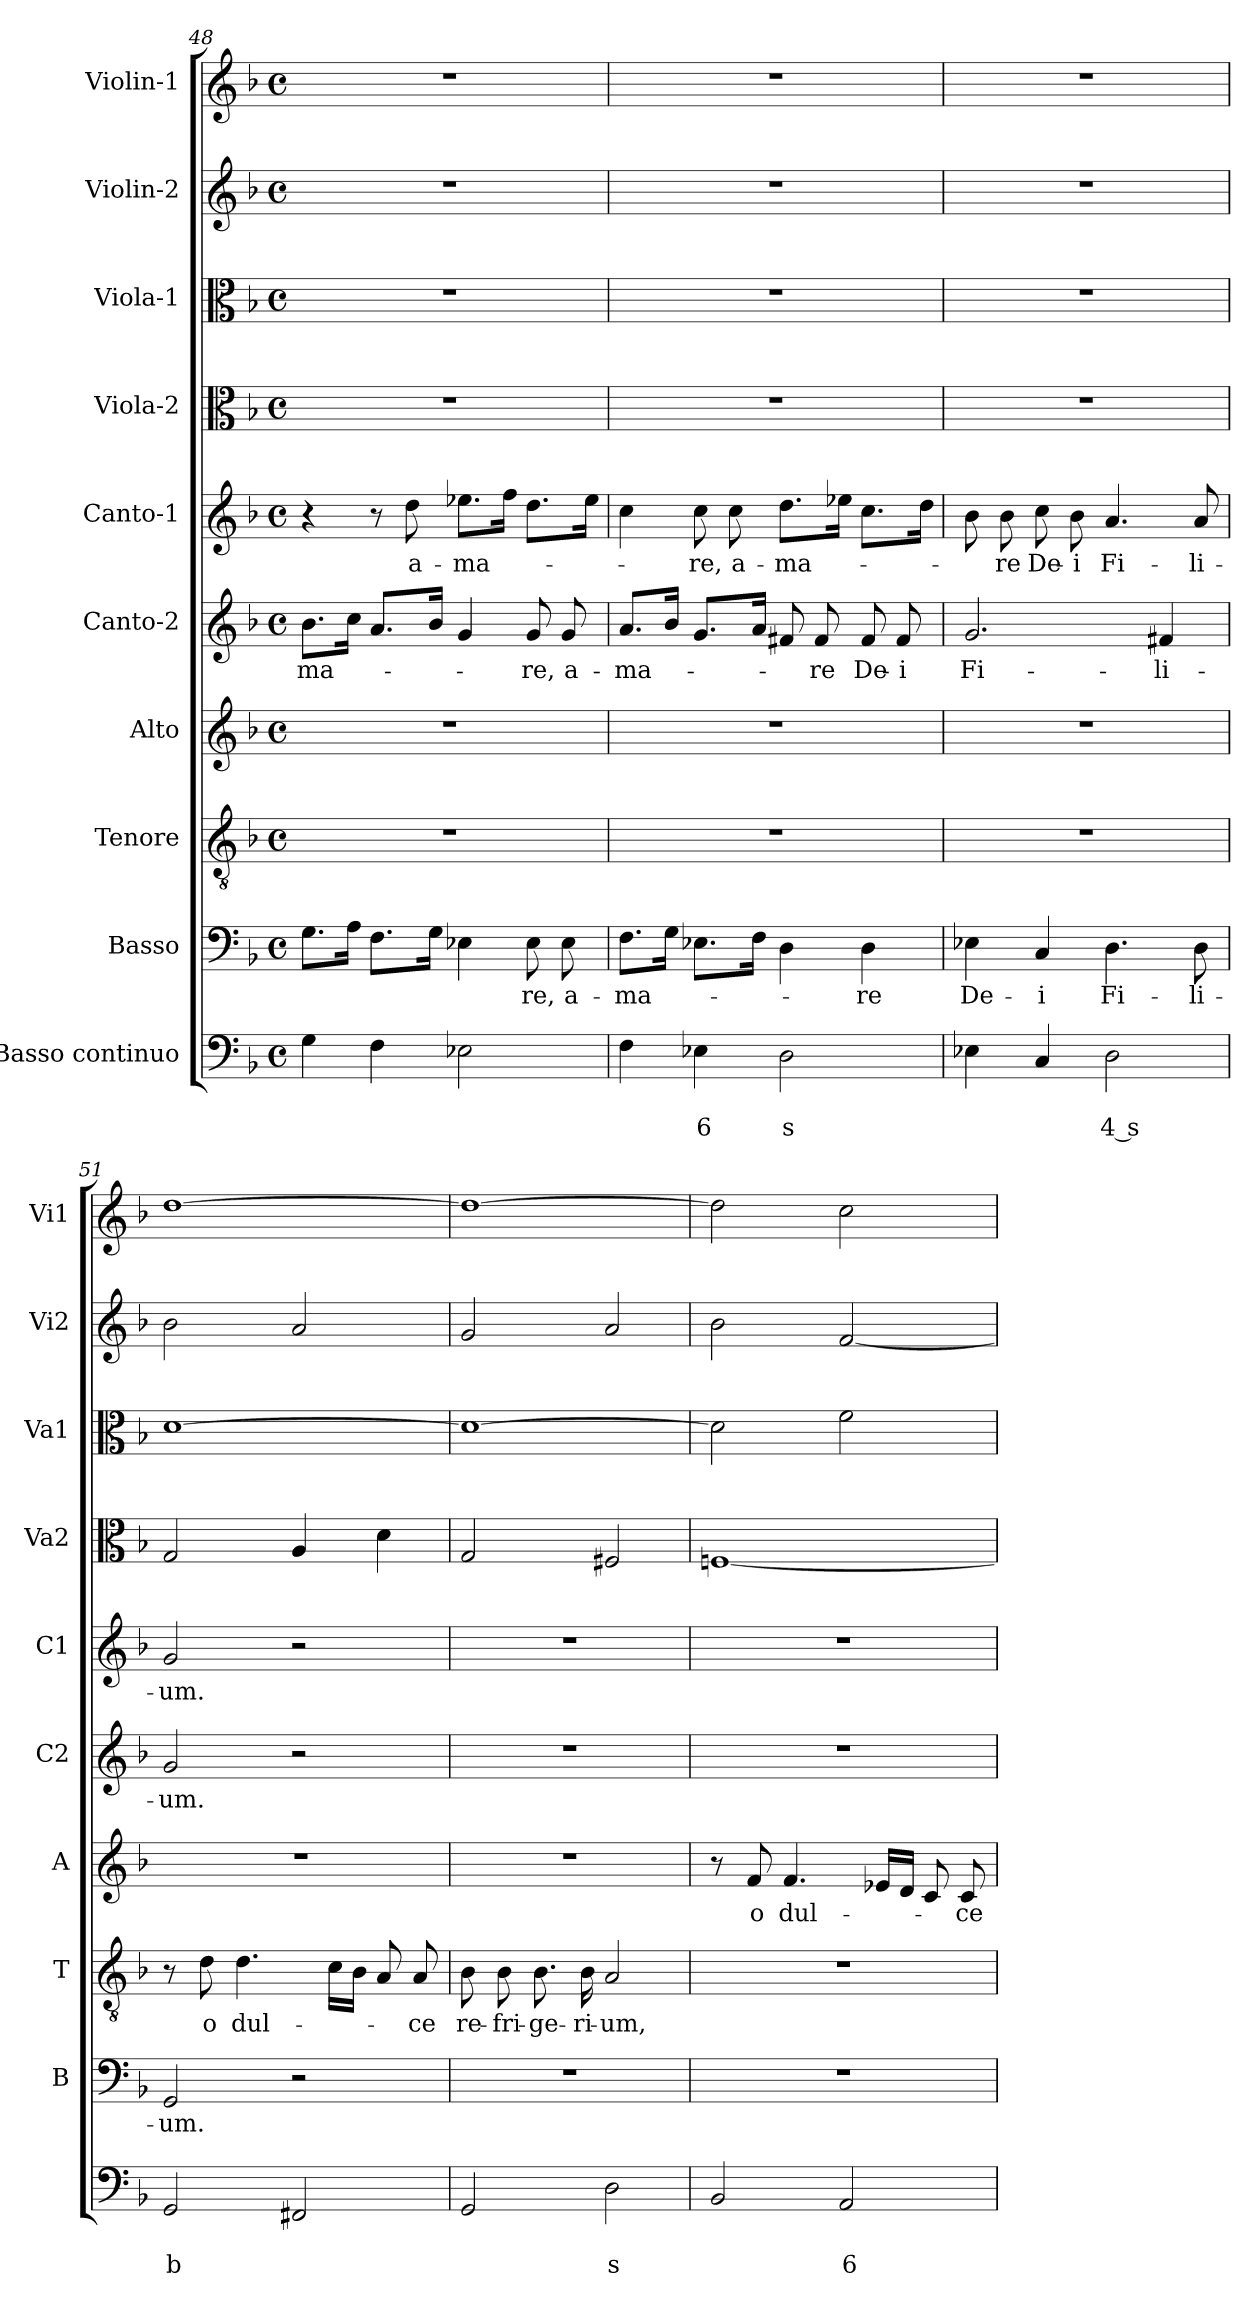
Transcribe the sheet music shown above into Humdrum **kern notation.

**kern	**text	**text	**kern	**text	**kern	**text	**kern	**text	**kern	**text	**kern	**text	**kern	**kern	**kern	**kern
*part10	*part10	*part10	*part9	*part9	*part8	*part8	*part7	*part7	*part6	*part6	*part5	*part5	*part4	*part3	*part2	*part1
*staff10	*staff10	*staff10	*staff9	*staff9	*staff8	*staff8	*staff7	*staff7	*staff6	*staff6	*staff5	*staff5	*staff4	*staff3	*staff2	*staff1
*I"Basso continuo	*	*	*I"Basso	*	*I"Tenore	*	*I"Alto	*	*I"Canto-2	*	*I"Canto-1	*	*I"Viola-2	*I"Viola-1	*I"Violin-2	*I"Violin-1
*	*	*	*I'B	*	*I'T	*	*I'A	*	*I'C2	*	*I'C1	*	*I'Va2	*I'Va1	*I'Vi2	*I'Vi1
*clefF4	*	*	*clefF4	*	*clefGv2	*	*clefG2	*	*clefG2	*	*clefG2	*	*clefC3	*clefC3	*clefG2	*clefG2
*k[b-]	*	*	*k[b-]	*	*k[b-]	*	*k[b-]	*	*k[b-]	*	*k[b-]	*	*k[b-]	*k[b-]	*k[b-]	*k[b-]
*F:	*	*	*F:	*	*F:	*	*F:	*	*F:	*	*F:	*	*F:	*F:	*F:	*F:
*M4/4	*	*	*M4/4	*	*M4/4	*	*M4/4	*	*M4/4	*	*M4/4	*	*M4/4	*M4/4	*M4/4	*M4/4
*met(c)	*	*	*met(c)	*	*met(c)	*	*met(c)	*	*met(c)	*	*met(c)	*	*met(c)	*met(c)	*met(c)	*met(c)
=48	=48	=48	=48	=48	=48	=48	=48	=48	=48	=48	=48	=48	=48	=48	=48	=48
!	!	!	!	!	!	!	!	!	!	!LO:LY:b	!	!	!	!	!	!
4G\	.	.	8.G\L	.	1r	.	1r	.	8.b-\L	-ma-	4r	.	1r	1r	1r	1r
.	.	.	16A\Jk	.	.	.	.	.	16cc\Jk	.	.	.	.	.	.	.
4F\	.	.	8.F\L	.	.	.	.	.	8.a/L	.	8r	.	.	.	.	.
!	!	!	!	!	!	!	!	!	!	!	!	!LO:LY:b	!	!	!	!
.	.	.	.	.	.	.	.	.	.	.	8dd\	a-	.	.	.	.
.	.	.	16G\Jk	.	.	.	.	.	16b-/Jk	.	.	.	.	.	.	.
!	!	!	!	!	!	!	!	!	!	!	!	!LO:LY:b	!	!	!	!
2E-X\	.	.	4E-X\	.	.	.	.	.	4g/	.	8.ee-X\L	-ma-	.	.	.	.
.	.	.	.	.	.	.	.	.	.	.	16ff\Jk	.	.	.	.	.
!	!	!	!	!LO:LY:b	!	!	!	!	!	!LO:LY:b	!	!	!	!	!	!
.	.	.	8E-\	-re,	.	.	.	.	8g/	-re,	8.dd\L	.	.	.	.	.
!	!	!	!	!LO:LY:b	!	!	!	!	!	!LO:LY:b	!	!	!	!	!	!
.	.	.	8E-\	a-	.	.	.	.	8g/	a-	.	.	.	.	.	.
.	.	.	.	.	.	.	.	.	.	.	16ee-\Jk	.	.	.	.	.
=49	=49	=49	=49	=49	=49	=49	=49	=49	=49	=49	=49	=49	=49	=49	=49	=49
!	!	!	!	!LO:LY:b	!	!	!	!	!	!LO:LY:b	!	!	!	!	!	!
4F\	.	.	8.F\L	-ma-	1r	.	1r	.	8.a/L	-ma-	4cc\	.	1r	1r	1r	1r
.	.	.	16G\Jk	.	.	.	.	.	16b-/Jk	.	.	.	.	.	.	.
!	!	!LO:LY:b	!	!	!	!	!	!	!	!	!	!LO:LY:b	!	!	!	!
4E-X\	.	6	8.E-X\L	.	.	.	.	.	8.g/L	.	8cc\	-re,	.	.	.	.
!	!	!	!	!	!	!	!	!	!	!	!	!LO:LY:b	!	!	!	!
.	.	.	.	.	.	.	.	.	.	.	8cc\	a-	.	.	.	.
.	.	.	16F\Jk	.	.	.	.	.	16a/Jk	.	.	.	.	.	.	.
!	!	!LO:LY:b	!	!	!	!	!	!	!	!	!	!LO:LY:b	!	!	!	!
2D\	.	s	4D\	.	.	.	.	.	8f#X/	.	8.dd\L	-ma-	.	.	.	.
!	!	!	!	!	!	!	!	!	!	!LO:LY:b	!	!	!	!	!	!
.	.	.	.	.	.	.	.	.	8f#/	-re	.	.	.	.	.	.
.	.	.	.	.	.	.	.	.	.	.	16ee-X\Jk	.	.	.	.	.
!	!	!	!	!LO:LY:b	!	!	!	!	!	!LO:LY:b	!	!	!	!	!	!
.	.	.	4D\	-re	.	.	.	.	8f#/	De-	8.cc\L	.	.	.	.	.
!	!	!	!	!	!	!	!	!	!	!LO:LY:b	!	!	!	!	!	!
.	.	.	.	.	.	.	.	.	8f#/	-i	.	.	.	.	.	.
.	.	.	.	.	.	.	.	.	.	.	16dd\Jk	.	.	.	.	.
!!LO:PB:g=z
=50	=50	=50	=50	=50	=50	=50	=50	=50	=50	=50	=50	=50	=50	=50	=50	=50
!	!	!	!	!LO:LY:b	!	!	!	!	!	!LO:LY:b	!	!	!	!	!	!
4E-X\	.	.	4E-X\	De-	1r	.	1r	.	2.g/	Fi-	8b-\	.	1r	1r	1r	1r
!	!	!	!	!	!	!	!	!	!	!	!	!LO:LY:b	!	!	!	!
.	.	.	.	.	.	.	.	.	.	.	8b-\	-re	.	.	.	.
!	!	!	!	!LO:LY:b	!	!	!	!	!	!	!	!LO:LY:b	!	!	!	!
4C/	.	.	4C/	-i	.	.	.	.	.	.	8cc\	De-	.	.	.	.
!	!	!	!	!	!	!	!	!	!	!	!	!LO:LY:b	!	!	!	!
.	.	.	.	.	.	.	.	.	.	.	8b-\	-i	.	.	.	.
!	!	!LO:LY:b	!	!LO:LY:b	!	!	!	!	!	!	!	!LO:LY:b	!	!	!	!
2D\	.	4 s	4.D\	Fi-	.	.	.	.	.	.	4.a/	Fi-	.	.	.	.
!	!	!	!	!	!	!	!	!	!	!LO:LY:b	!	!	!	!	!	!
.	.	.	.	.	.	.	.	.	4f#X/	-li-	.	.	.	.	.	.
!	!	!	!	!LO:LY:b	!	!	!	!	!	!	!	!LO:LY:b	!	!	!	!
.	.	.	8D\	-li-	.	.	.	.	.	.	8a/	-li-	.	.	.	.
=51	=51	=51	=51	=51	=51	=51	=51	=51	=51	=51	=51	=51	=51	=51	=51	=51
!	!	!LO:LY:b	!	!LO:LY:b	!	!	!	!	!	!LO:LY:b	!	!LO:LY:b	!	!	!	!
2GG/	.	b	2GG/	-um.	8r	.	1r	.	2g/	-um.	2g/	-um.	2G/	[1d	2b-\	[1dd
!	!	!	!	!	!	!LO:LY:b	!	!	!	!	!	!	!	!	!	!
.	.	.	.	.	8d\	o	.	.	.	.	.	.	.	.	.	.
!	!	!	!	!	!	!LO:LY:b	!	!	!	!	!	!	!	!	!	!
.	.	.	.	.	4.d\	dul-	.	.	.	.	.	.	.	.	.	.
2FF#X/	.	.	2r	.	.	.	.	.	2r	.	2r	.	4A/	.	2a/	.
.	.	.	.	.	16c\LL	.	.	.	.	.	.	.	.	.	.	.
.	.	.	.	.	16B-\JJ	.	.	.	.	.	.	.	.	.	.	.
.	.	.	.	.	8A/	.	.	.	.	.	.	.	4d\	.	.	.
!	!	!	!	!	!	!LO:LY:b	!	!	!	!	!	!	!	!	!	!
.	.	.	.	.	8A/	-ce	.	.	.	.	.	.	.	.	.	.
=52	=52	=52	=52	=52	=52	=52	=52	=52	=52	=52	=52	=52	=52	=52	=52	=52
!	!	!	!	!	!	!LO:LY:b	!	!	!	!	!	!	!	!	!	!
2GG/	.	.	1r	.	8B-\	re-	1r	.	1r	.	1r	.	2G/	1d_	2g/	1dd_
!	!	!	!	!	!	!LO:LY:b	!	!	!	!	!	!	!	!	!	!
.	.	.	.	.	8B-\	-fri-	.	.	.	.	.	.	.	.	.	.
!	!	!	!	!	!	!LO:LY:b	!	!	!	!	!	!	!	!	!	!
.	.	.	.	.	8.B-\	-ge-	.	.	.	.	.	.	.	.	.	.
!	!	!	!	!	!	!LO:LY:b	!	!	!	!	!	!	!	!	!	!
.	.	.	.	.	16B-\	-ri-	.	.	.	.	.	.	.	.	.	.
!	!	!LO:LY:b	!	!	!	!LO:LY:b	!	!	!	!	!	!	!	!	!	!
2D\	.	s	.	.	2A/	-um,	.	.	.	.	.	.	2F#X/	.	2a/	.
=53	=53	=53	=53	=53	=53	=53	=53	=53	=53	=53	=53	=53	=53	=53	=53	=53
2BB-/	.	.	1r	.	1r	.	8r	.	1r	.	1r	.	[1Fn	2d\]	2b-\	2dd\]
!	!	!	!	!	!	!	!	!LO:LY:b	!	!	!	!	!	!	!	!
.	.	.	.	.	.	.	8f/	o	.	.	.	.	.	.	.	.
!	!	!	!	!	!	!	!	!LO:LY:b	!	!	!	!	!	!	!	!
.	.	.	.	.	.	.	4.f/	dul-	.	.	.	.	.	.	.	.
!	!	!LO:LY:b	!	!	!	!	!	!	!	!	!	!	!	!	!	!
2AA/	.	6	.	.	.	.	.	.	.	.	.	.	.	2f\	[2f/	2cc\
.	.	.	.	.	.	.	16e-X/LL	.	.	.	.	.	.	.	.	.
.	.	.	.	.	.	.	16d/JJ	.	.	.	.	.	.	.	.	.
.	.	.	.	.	.	.	8c/	.	.	.	.	.	.	.	.	.
!	!	!	!	!	!	!	!	!LO:LY:b	!	!	!	!	!	!	!	!
.	.	.	.	.	.	.	8c/	-ce	.	.	.	.	.	.	.	.
=	=	=	=	=	=	=	=	=	=	=	=	=	=	=	=	=
*-	*-	*-	*-	*-	*-	*-	*-	*-	*-	*-	*-	*-	*-	*-	*-	*-
